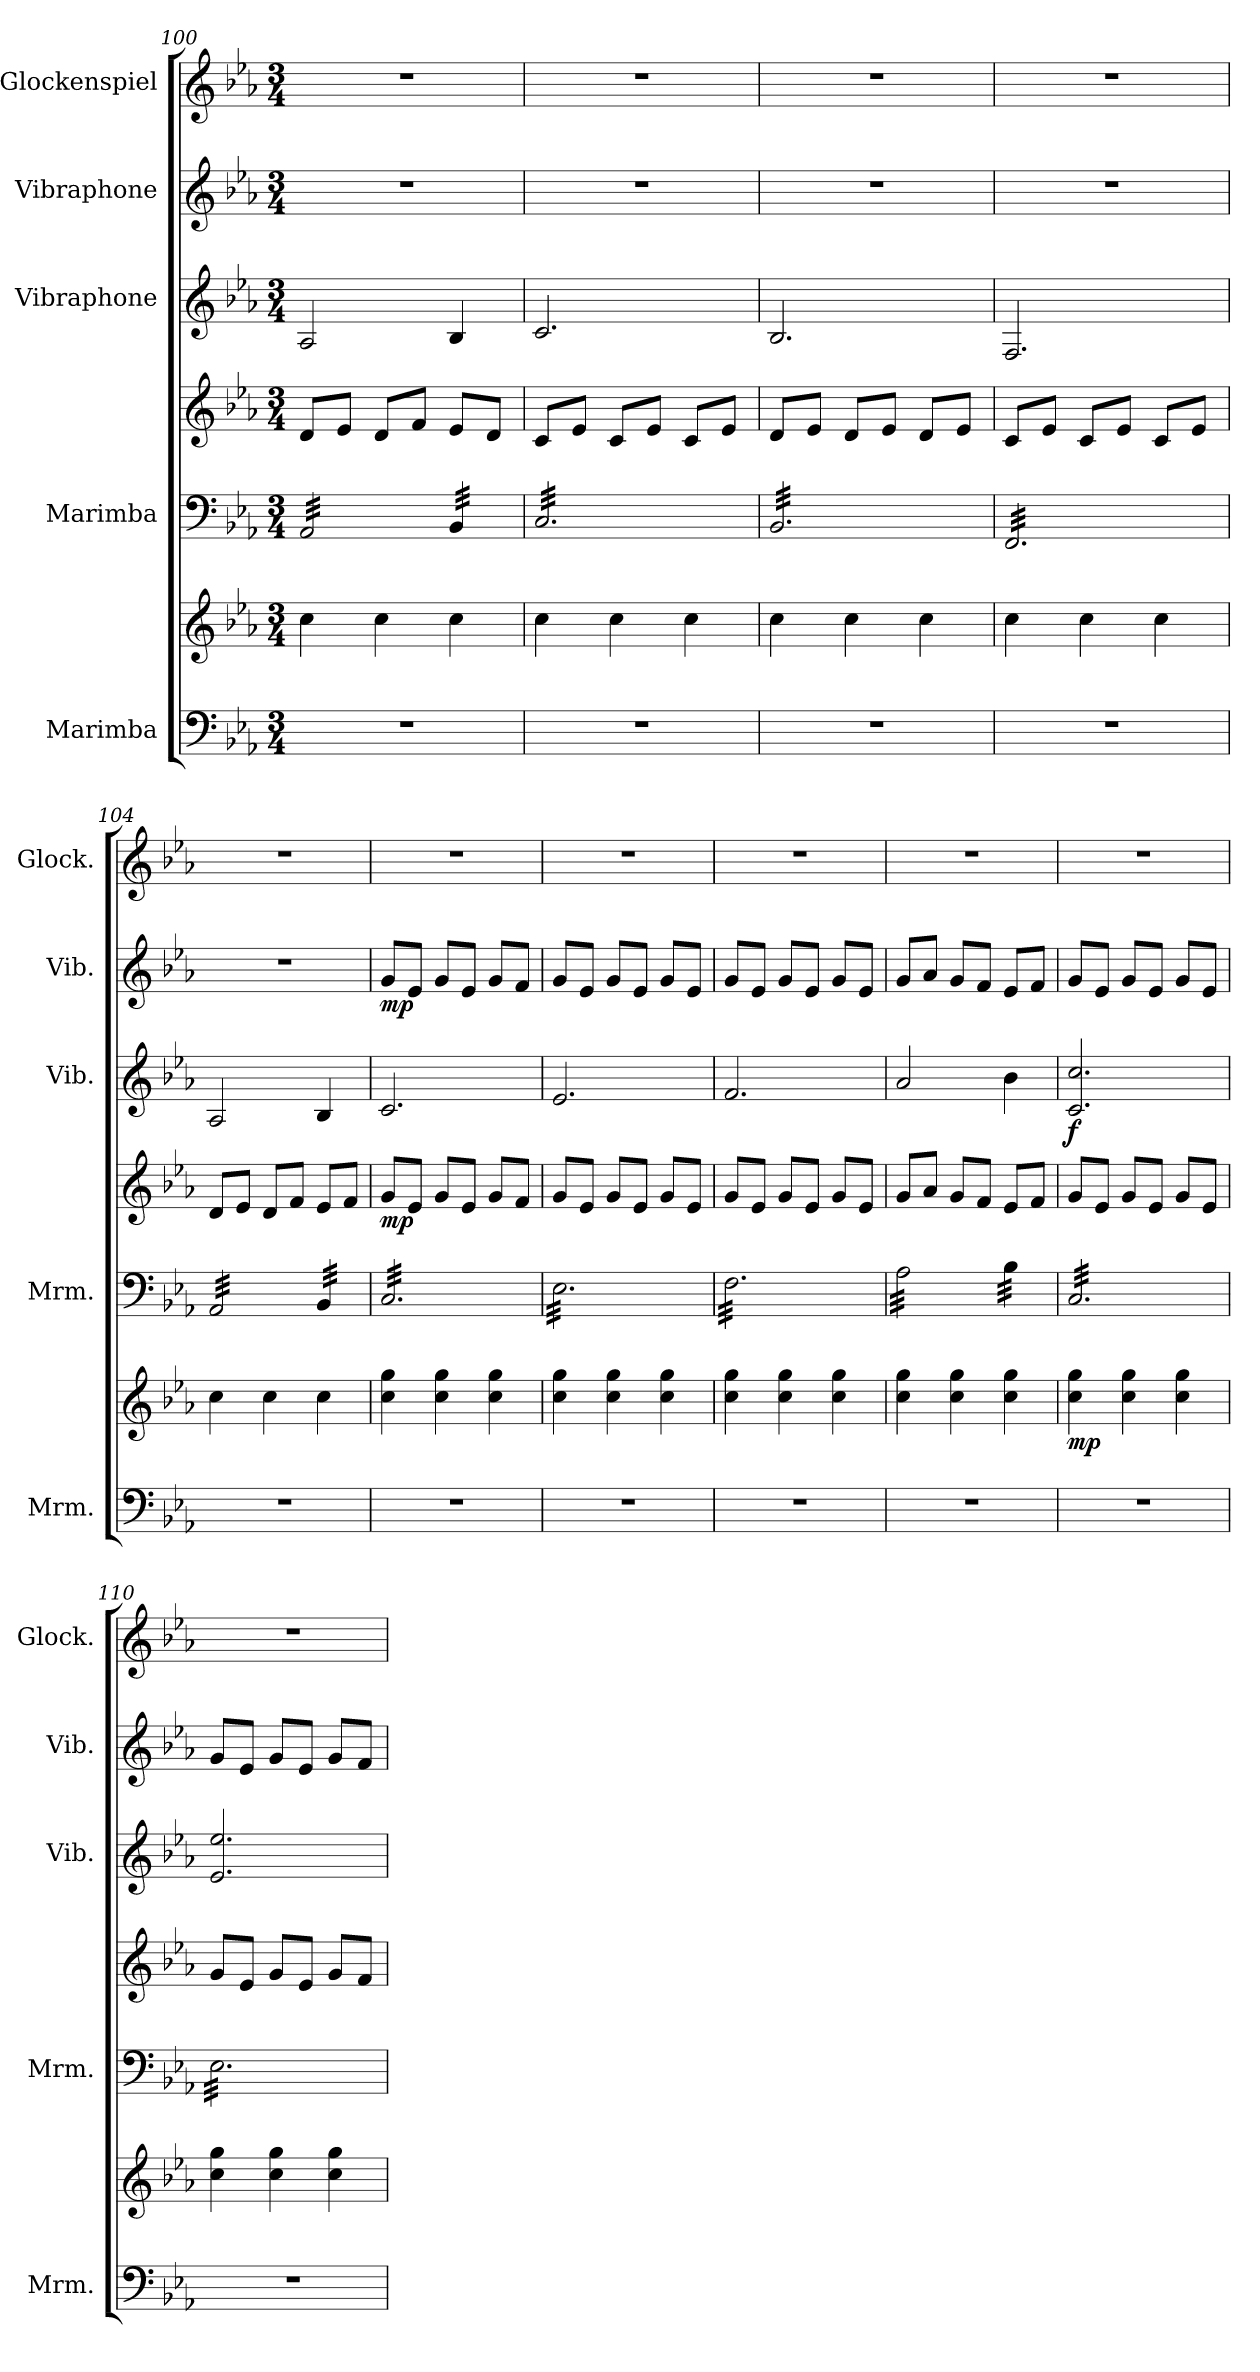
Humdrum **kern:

**kern	**kern	**dynam	**kern	**kern	**dynam	**kern	**dynam	**kern	**dynam	**kern
*part5	*part5	*part5	*part4	*part4	*part4	*part3	*part3	*part2	*part2	*part1
*staff7	*staff6	*staff6/7	*staff5	*staff4	*staff4/5	*staff3	*staff3	*staff2	*staff2	*staff1
*I"Marimba	*	*	*I"Marimba	*	*	*I"Vibraphone	*	*I"Vibraphone	*	*I"Glockenspiel
*I'Mrm.	*	*	*I'Mrm.	*	*	*I'Vib.	*	*I'Vib.	*	*I'Glock.
*clefF4	*clefG2	*	*clefF4	*clefG2	*	*clefG2	*	*clefG2	*	*clefG2
*	*	*	*	*	*	*	*	*	*	*ITrd-14c-24
*k[b-e-a-]	*k[b-e-a-]	*	*k[b-e-a-]	*k[b-e-a-]	*	*k[b-e-a-]	*	*k[b-e-a-]	*	*k[b-e-a-]
*M3/4	*M3/4	*	*M3/4	*M3/4	*	*M3/4	*	*M3/4	*	*M3/4
=100	=100	=100	=100	=100	=100	=100	=100	=100	=100	=100
*	*	*	*tremolo	*	*	*	*	*	*	*
2.r	4cc\	.	32AA-/LLL	8d/L	.	2A-/	.	2.r	.	2.r
.	.	.	32AA-/	.	.	.	.	.	.	.
.	.	.	32AA-/	.	.	.	.	.	.	.
.	.	.	32AA-/	.	.	.	.	.	.	.
.	.	.	32AA-/	8e-/J	.	.	.	.	.	.
.	.	.	32AA-/	.	.	.	.	.	.	.
.	.	.	32AA-/	.	.	.	.	.	.	.
.	.	.	32AA-/	.	.	.	.	.	.	.
.	4cc\	.	32AA-/	8d/L	.	.	.	.	.	.
.	.	.	32AA-/	.	.	.	.	.	.	.
.	.	.	32AA-/	.	.	.	.	.	.	.
.	.	.	32AA-/	.	.	.	.	.	.	.
.	.	.	32AA-/	8f/J	.	.	.	.	.	.
.	.	.	32AA-/	.	.	.	.	.	.	.
.	.	.	32AA-/	.	.	.	.	.	.	.
.	.	.	32AA-/JJJ	.	.	.	.	.	.	.
.	4cc\	.	32BB-/LLL	8e-/L	.	4B-/	.	.	.	.
.	.	.	32BB-/	.	.	.	.	.	.	.
.	.	.	32BB-/	.	.	.	.	.	.	.
.	.	.	32BB-/	.	.	.	.	.	.	.
.	.	.	32BB-/	8d/J	.	.	.	.	.	.
.	.	.	32BB-/	.	.	.	.	.	.	.
.	.	.	32BB-/	.	.	.	.	.	.	.
.	.	.	32BB-/JJJ	.	.	.	.	.	.	.
!!LO:PB:g=z
=101	=101	=101	=101	=101	=101	=101	=101	=101	=101	=101
2.r	4cc\	.	32C/LLL	8c/L	.	2.c/	.	2.r	.	2.r
.	.	.	32C/	.	.	.	.	.	.	.
.	.	.	32C/	.	.	.	.	.	.	.
.	.	.	32C/	.	.	.	.	.	.	.
.	.	.	32C/	8e-/J	.	.	.	.	.	.
.	.	.	32C/	.	.	.	.	.	.	.
.	.	.	32C/	.	.	.	.	.	.	.
.	.	.	32C/	.	.	.	.	.	.	.
.	4cc\	.	32C/	8c/L	.	.	.	.	.	.
.	.	.	32C/	.	.	.	.	.	.	.
.	.	.	32C/	.	.	.	.	.	.	.
.	.	.	32C/	.	.	.	.	.	.	.
.	.	.	32C/	8e-/J	.	.	.	.	.	.
.	.	.	32C/	.	.	.	.	.	.	.
.	.	.	32C/	.	.	.	.	.	.	.
.	.	.	32C/	.	.	.	.	.	.	.
.	4cc\	.	32C/	8c/L	.	.	.	.	.	.
.	.	.	32C/	.	.	.	.	.	.	.
.	.	.	32C/	.	.	.	.	.	.	.
.	.	.	32C/	.	.	.	.	.	.	.
.	.	.	32C/	8e-/J	.	.	.	.	.	.
.	.	.	32C/	.	.	.	.	.	.	.
.	.	.	32C/	.	.	.	.	.	.	.
.	.	.	32C/JJJ	.	.	.	.	.	.	.
=102	=102	=102	=102	=102	=102	=102	=102	=102	=102	=102
2.r	4cc\	.	32BB-/LLL	8d/L	.	2.B-/	.	2.r	.	2.r
.	.	.	32BB-/	.	.	.	.	.	.	.
.	.	.	32BB-/	.	.	.	.	.	.	.
.	.	.	32BB-/	.	.	.	.	.	.	.
.	.	.	32BB-/	8e-/J	.	.	.	.	.	.
.	.	.	32BB-/	.	.	.	.	.	.	.
.	.	.	32BB-/	.	.	.	.	.	.	.
.	.	.	32BB-/	.	.	.	.	.	.	.
.	4cc\	.	32BB-/	8d/L	.	.	.	.	.	.
.	.	.	32BB-/	.	.	.	.	.	.	.
.	.	.	32BB-/	.	.	.	.	.	.	.
.	.	.	32BB-/	.	.	.	.	.	.	.
.	.	.	32BB-/	8e-/J	.	.	.	.	.	.
.	.	.	32BB-/	.	.	.	.	.	.	.
.	.	.	32BB-/	.	.	.	.	.	.	.
.	.	.	32BB-/	.	.	.	.	.	.	.
.	4cc\	.	32BB-/	8d/L	.	.	.	.	.	.
.	.	.	32BB-/	.	.	.	.	.	.	.
.	.	.	32BB-/	.	.	.	.	.	.	.
.	.	.	32BB-/	.	.	.	.	.	.	.
.	.	.	32BB-/	8e-/J	.	.	.	.	.	.
.	.	.	32BB-/	.	.	.	.	.	.	.
.	.	.	32BB-/	.	.	.	.	.	.	.
.	.	.	32BB-/JJJ	.	.	.	.	.	.	.
=103	=103	=103	=103	=103	=103	=103	=103	=103	=103	=103
2.r	4cc\	.	32FF/LLL	8c/L	.	2.F/	.	2.r	.	2.r
.	.	.	32FF/	.	.	.	.	.	.	.
.	.	.	32FF/	.	.	.	.	.	.	.
.	.	.	32FF/	.	.	.	.	.	.	.
.	.	.	32FF/	8e-/J	.	.	.	.	.	.
.	.	.	32FF/	.	.	.	.	.	.	.
.	.	.	32FF/	.	.	.	.	.	.	.
.	.	.	32FF/	.	.	.	.	.	.	.
.	4cc\	.	32FF/	8c/L	.	.	.	.	.	.
.	.	.	32FF/	.	.	.	.	.	.	.
.	.	.	32FF/	.	.	.	.	.	.	.
.	.	.	32FF/	.	.	.	.	.	.	.
.	.	.	32FF/	8e-/J	.	.	.	.	.	.
.	.	.	32FF/	.	.	.	.	.	.	.
.	.	.	32FF/	.	.	.	.	.	.	.
.	.	.	32FF/	.	.	.	.	.	.	.
.	4cc\	.	32FF/	8c/L	.	.	.	.	.	.
.	.	.	32FF/	.	.	.	.	.	.	.
.	.	.	32FF/	.	.	.	.	.	.	.
.	.	.	32FF/	.	.	.	.	.	.	.
.	.	.	32FF/	8e-/J	.	.	.	.	.	.
.	.	.	32FF/	.	.	.	.	.	.	.
.	.	.	32FF/	.	.	.	.	.	.	.
.	.	.	32FF/JJJ	.	.	.	.	.	.	.
=104	=104	=104	=104	=104	=104	=104	=104	=104	=104	=104
2.r	4cc\	.	32AA-/LLL	8d/L	.	2A-/	.	2.r	.	2.r
.	.	.	32AA-/	.	.	.	.	.	.	.
.	.	.	32AA-/	.	.	.	.	.	.	.
.	.	.	32AA-/	.	.	.	.	.	.	.
.	.	.	32AA-/	8e-/J	.	.	.	.	.	.
.	.	.	32AA-/	.	.	.	.	.	.	.
.	.	.	32AA-/	.	.	.	.	.	.	.
.	.	.	32AA-/	.	.	.	.	.	.	.
.	4cc\	.	32AA-/	8d/L	.	.	.	.	.	.
.	.	.	32AA-/	.	.	.	.	.	.	.
.	.	.	32AA-/	.	.	.	.	.	.	.
.	.	.	32AA-/	.	.	.	.	.	.	.
.	.	.	32AA-/	8f/J	.	.	.	.	.	.
.	.	.	32AA-/	.	.	.	.	.	.	.
.	.	.	32AA-/	.	.	.	.	.	.	.
.	.	.	32AA-/JJJ	.	.	.	.	.	.	.
.	4cc\	.	32BB-/LLL	8e-/L	.	4B-/	.	.	.	.
.	.	.	32BB-/	.	.	.	.	.	.	.
.	.	.	32BB-/	.	.	.	.	.	.	.
.	.	.	32BB-/	.	.	.	.	.	.	.
.	.	.	32BB-/	8f/J	.	.	.	.	.	.
.	.	.	32BB-/	.	.	.	.	.	.	.
.	.	.	32BB-/	.	.	.	.	.	.	.
.	.	.	32BB-/JJJ	.	.	.	.	.	.	.
=105	=105	=105	=105	=105	=105	=105	=105	=105	=105	=105
!	!	!	!	!	!LO:DY:b	!	!	!	!LO:DY:b	!
2.r	4cc\ 4gg\	.	32C/LLL	8g/L	mp	2.c/	.	8g/L	mp	2.r
.	.	.	32C/	.	.	.	.	.	.	.
.	.	.	32C/	.	.	.	.	.	.	.
.	.	.	32C/	.	.	.	.	.	.	.
.	.	.	32C/	8e-/J	.	.	.	8e-/J	.	.
.	.	.	32C/	.	.	.	.	.	.	.
.	.	.	32C/	.	.	.	.	.	.	.
.	.	.	32C/	.	.	.	.	.	.	.
.	4cc\ 4gg\	.	32C/	8g/L	.	.	.	8g/L	.	.
.	.	.	32C/	.	.	.	.	.	.	.
.	.	.	32C/	.	.	.	.	.	.	.
.	.	.	32C/	.	.	.	.	.	.	.
.	.	.	32C/	8e-/J	.	.	.	8e-/J	.	.
.	.	.	32C/	.	.	.	.	.	.	.
.	.	.	32C/	.	.	.	.	.	.	.
.	.	.	32C/	.	.	.	.	.	.	.
.	4cc\ 4gg\	.	32C/	8g/L	.	.	.	8g/L	.	.
.	.	.	32C/	.	.	.	.	.	.	.
.	.	.	32C/	.	.	.	.	.	.	.
.	.	.	32C/	.	.	.	.	.	.	.
.	.	.	32C/	8f/J	.	.	.	8f/J	.	.
.	.	.	32C/	.	.	.	.	.	.	.
.	.	.	32C/	.	.	.	.	.	.	.
.	.	.	32C/JJJ	.	.	.	.	.	.	.
=106	=106	=106	=106	=106	=106	=106	=106	=106	=106	=106
2.r	4cc\ 4gg\	.	32E-\LLL	8g/L	.	2.e-/	.	8g/L	.	2.r
.	.	.	32E-\	.	.	.	.	.	.	.
.	.	.	32E-\	.	.	.	.	.	.	.
.	.	.	32E-\	.	.	.	.	.	.	.
.	.	.	32E-\	8e-/J	.	.	.	8e-/J	.	.
.	.	.	32E-\	.	.	.	.	.	.	.
.	.	.	32E-\	.	.	.	.	.	.	.
.	.	.	32E-\	.	.	.	.	.	.	.
.	4cc\ 4gg\	.	32E-\	8g/L	.	.	.	8g/L	.	.
.	.	.	32E-\	.	.	.	.	.	.	.
.	.	.	32E-\	.	.	.	.	.	.	.
.	.	.	32E-\	.	.	.	.	.	.	.
.	.	.	32E-\	8e-/J	.	.	.	8e-/J	.	.
.	.	.	32E-\	.	.	.	.	.	.	.
.	.	.	32E-\	.	.	.	.	.	.	.
.	.	.	32E-\	.	.	.	.	.	.	.
.	4cc\ 4gg\	.	32E-\	8g/L	.	.	.	8g/L	.	.
.	.	.	32E-\	.	.	.	.	.	.	.
.	.	.	32E-\	.	.	.	.	.	.	.
.	.	.	32E-\	.	.	.	.	.	.	.
.	.	.	32E-\	8e-/J	.	.	.	8e-/J	.	.
.	.	.	32E-\	.	.	.	.	.	.	.
.	.	.	32E-\	.	.	.	.	.	.	.
.	.	.	32E-\JJJ	.	.	.	.	.	.	.
=107	=107	=107	=107	=107	=107	=107	=107	=107	=107	=107
2.r	4cc\ 4gg\	.	32F\LLL	8g/L	.	2.f/	.	8g/L	.	2.r
.	.	.	32F\	.	.	.	.	.	.	.
.	.	.	32F\	.	.	.	.	.	.	.
.	.	.	32F\	.	.	.	.	.	.	.
.	.	.	32F\	8e-/J	.	.	.	8e-/J	.	.
.	.	.	32F\	.	.	.	.	.	.	.
.	.	.	32F\	.	.	.	.	.	.	.
.	.	.	32F\	.	.	.	.	.	.	.
.	4cc\ 4gg\	.	32F\	8g/L	.	.	.	8g/L	.	.
.	.	.	32F\	.	.	.	.	.	.	.
.	.	.	32F\	.	.	.	.	.	.	.
.	.	.	32F\	.	.	.	.	.	.	.
.	.	.	32F\	8e-/J	.	.	.	8e-/J	.	.
.	.	.	32F\	.	.	.	.	.	.	.
.	.	.	32F\	.	.	.	.	.	.	.
.	.	.	32F\	.	.	.	.	.	.	.
.	4cc\ 4gg\	.	32F\	8g/L	.	.	.	8g/L	.	.
.	.	.	32F\	.	.	.	.	.	.	.
.	.	.	32F\	.	.	.	.	.	.	.
.	.	.	32F\	.	.	.	.	.	.	.
.	.	.	32F\	8e-/J	.	.	.	8e-/J	.	.
.	.	.	32F\	.	.	.	.	.	.	.
.	.	.	32F\	.	.	.	.	.	.	.
.	.	.	32F\JJJ	.	.	.	.	.	.	.
=108	=108	=108	=108	=108	=108	=108	=108	=108	=108	=108
2.r	4cc\ 4gg\	.	32A-\LLL	8g/L	.	2a-/	.	8g/L	.	2.r
.	.	.	32A-\	.	.	.	.	.	.	.
.	.	.	32A-\	.	.	.	.	.	.	.
.	.	.	32A-\	.	.	.	.	.	.	.
.	.	.	32A-\	8a-/J	.	.	.	8a-/J	.	.
.	.	.	32A-\	.	.	.	.	.	.	.
.	.	.	32A-\	.	.	.	.	.	.	.
.	.	.	32A-\	.	.	.	.	.	.	.
.	4cc\ 4gg\	.	32A-\	8g/L	.	.	.	8g/L	.	.
.	.	.	32A-\	.	.	.	.	.	.	.
.	.	.	32A-\	.	.	.	.	.	.	.
.	.	.	32A-\	.	.	.	.	.	.	.
.	.	.	32A-\	8f/J	.	.	.	8f/J	.	.
.	.	.	32A-\	.	.	.	.	.	.	.
.	.	.	32A-\	.	.	.	.	.	.	.
.	.	.	32A-\JJJ	.	.	.	.	.	.	.
.	4cc\ 4gg\	.	32B-\LLL	8e-/L	.	4b-\	.	8e-/L	.	.
.	.	.	32B-\	.	.	.	.	.	.	.
.	.	.	32B-\	.	.	.	.	.	.	.
.	.	.	32B-\	.	.	.	.	.	.	.
.	.	.	32B-\	8f/J	.	.	.	8f/J	.	.
.	.	.	32B-\	.	.	.	.	.	.	.
.	.	.	32B-\	.	.	.	.	.	.	.
.	.	.	32B-\JJJ	.	.	.	.	.	.	.
=109	=109	=109	=109	=109	=109	=109	=109	=109	=109	=109
!	!	!LO:DY:b	!	!	!	!	!LO:DY:b	!	!	!
2.r	4cc\ 4gg\	mp	32C/LLL	8g/L	.	2.c/ 2.cc/	f	8g/L	.	2.r
.	.	.	32C/	.	.	.	.	.	.	.
.	.	.	32C/	.	.	.	.	.	.	.
.	.	.	32C/	.	.	.	.	.	.	.
.	.	.	32C/	8e-/J	.	.	.	8e-/J	.	.
.	.	.	32C/	.	.	.	.	.	.	.
.	.	.	32C/	.	.	.	.	.	.	.
.	.	.	32C/	.	.	.	.	.	.	.
.	4cc\ 4gg\	.	32C/	8g/L	.	.	.	8g/L	.	.
.	.	.	32C/	.	.	.	.	.	.	.
.	.	.	32C/	.	.	.	.	.	.	.
.	.	.	32C/	.	.	.	.	.	.	.
.	.	.	32C/	8e-/J	.	.	.	8e-/J	.	.
.	.	.	32C/	.	.	.	.	.	.	.
.	.	.	32C/	.	.	.	.	.	.	.
.	.	.	32C/	.	.	.	.	.	.	.
.	4cc\ 4gg\	.	32C/	8g/L	.	.	.	8g/L	.	.
.	.	.	32C/	.	.	.	.	.	.	.
.	.	.	32C/	.	.	.	.	.	.	.
.	.	.	32C/	.	.	.	.	.	.	.
.	.	.	32C/	8e-/J	.	.	.	8e-/J	.	.
.	.	.	32C/	.	.	.	.	.	.	.
.	.	.	32C/	.	.	.	.	.	.	.
.	.	.	32C/JJJ	.	.	.	.	.	.	.
!!LO:PB:g=z
=110	=110	=110	=110	=110	=110	=110	=110	=110	=110	=110
2.r	4cc\ 4gg\	.	32E-\LLL	8g/L	.	2.e-/ 2.ee-/	.	8g/L	.	2.r
.	.	.	32E-\	.	.	.	.	.	.	.
.	.	.	32E-\	.	.	.	.	.	.	.
.	.	.	32E-\	.	.	.	.	.	.	.
.	.	.	32E-\	8e-/J	.	.	.	8e-/J	.	.
.	.	.	32E-\	.	.	.	.	.	.	.
.	.	.	32E-\	.	.	.	.	.	.	.
.	.	.	32E-\	.	.	.	.	.	.	.
.	4cc\ 4gg\	.	32E-\	8g/L	.	.	.	8g/L	.	.
.	.	.	32E-\	.	.	.	.	.	.	.
.	.	.	32E-\	.	.	.	.	.	.	.
.	.	.	32E-\	.	.	.	.	.	.	.
.	.	.	32E-\	8e-/J	.	.	.	8e-/J	.	.
.	.	.	32E-\	.	.	.	.	.	.	.
.	.	.	32E-\	.	.	.	.	.	.	.
.	.	.	32E-\	.	.	.	.	.	.	.
.	4cc\ 4gg\	.	32E-\	8g/L	.	.	.	8g/L	.	.
.	.	.	32E-\	.	.	.	.	.	.	.
.	.	.	32E-\	.	.	.	.	.	.	.
.	.	.	32E-\	.	.	.	.	.	.	.
.	.	.	32E-\	8f/J	.	.	.	8f/J	.	.
.	.	.	32E-\	.	.	.	.	.	.	.
.	.	.	32E-\	.	.	.	.	.	.	.
.	.	.	32E-\JJJ	.	.	.	.	.	.	.
*	*	*	*Xtremolo	*	*	*	*	*	*	*
=	=	=	=	=	=	=	=	=	=	=
*-	*-	*-	*-	*-	*-	*-	*-	*-	*-	*-
